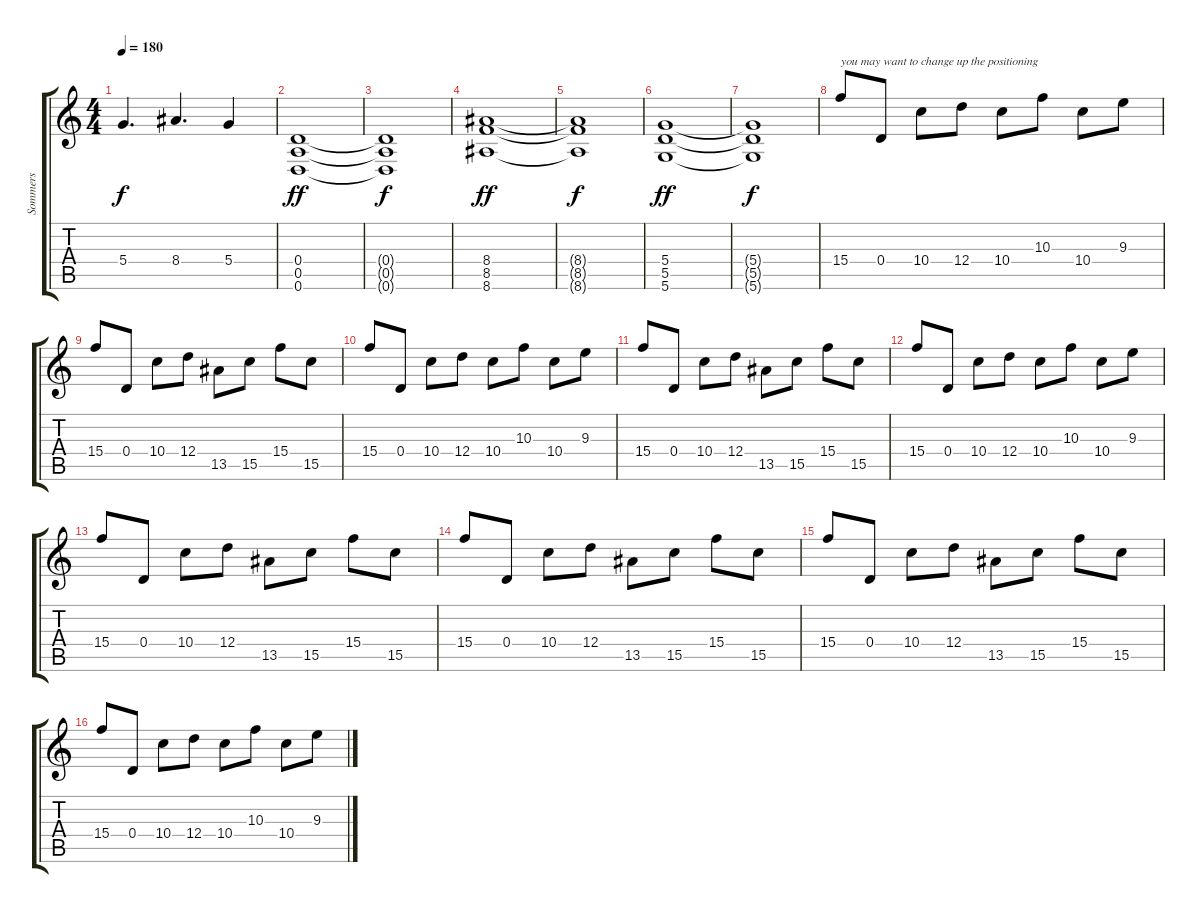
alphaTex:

\track ("Sommers" "Sommers") {instrument overdrivenguitar}
\staff {score tabs}
\tuning (E4 B3 G3 D3 A2 D2) {hide}
\ts (4 4)
\tempo 180
\clef g2
\ks c
5.4.4{d dy f} 8.4.4{d} 5.4.4 |
(0.4 0.5 0.6).1{dy ff balance 13 instrument distortionguitar} |
(0.4{t} 0.5{t} 0.6{t}).1{dy f} |
(8.4 8.5 8.6).1{dy ff} |
(8.4{t} 8.5{t} 8.6{t}).1{dy f} |
(5.4 5.5 5.6).1{dy ff} |
(5.4{t} 5.5{t} 5.6{t}).1{dy f} |
15.4.8{txt "you may want to change up the positioning"} 0.4.8 10.4.8 12.4.8 10.4.8 10.3.8 10.4.8 9.3.8 |
15.4.8 0.4.8 10.4.8 12.4.8 13.5.8 15.5.8 15.4.8 15.5.8 |
15.4.8 0.4.8 10.4.8 12.4.8 10.4.8 10.3.8 10.4.8 9.3.8 |
15.4.8 0.4.8 10.4.8 12.4.8 13.5.8 15.5.8 15.4.8 15.5.8 |
15.4.8 0.4.8 10.4.8 12.4.8 10.4.8 10.3.8 10.4.8 9.3.8 |
15.4.8 0.4.8 10.4.8 12.4.8 13.5.8 15.5.8 15.4.8 15.5.8 |
15.4.8 0.4.8 10.4.8 12.4.8 13.5.8 15.5.8 15.4.8 15.5.8 |
15.4.8 0.4.8 10.4.8 12.4.8 13.5.8 15.5.8 15.4.8 15.5.8 |
15.4.8 0.4.8 10.4.8 12.4.8 10.4.8 10.3.8 10.4.8 9.3.8
